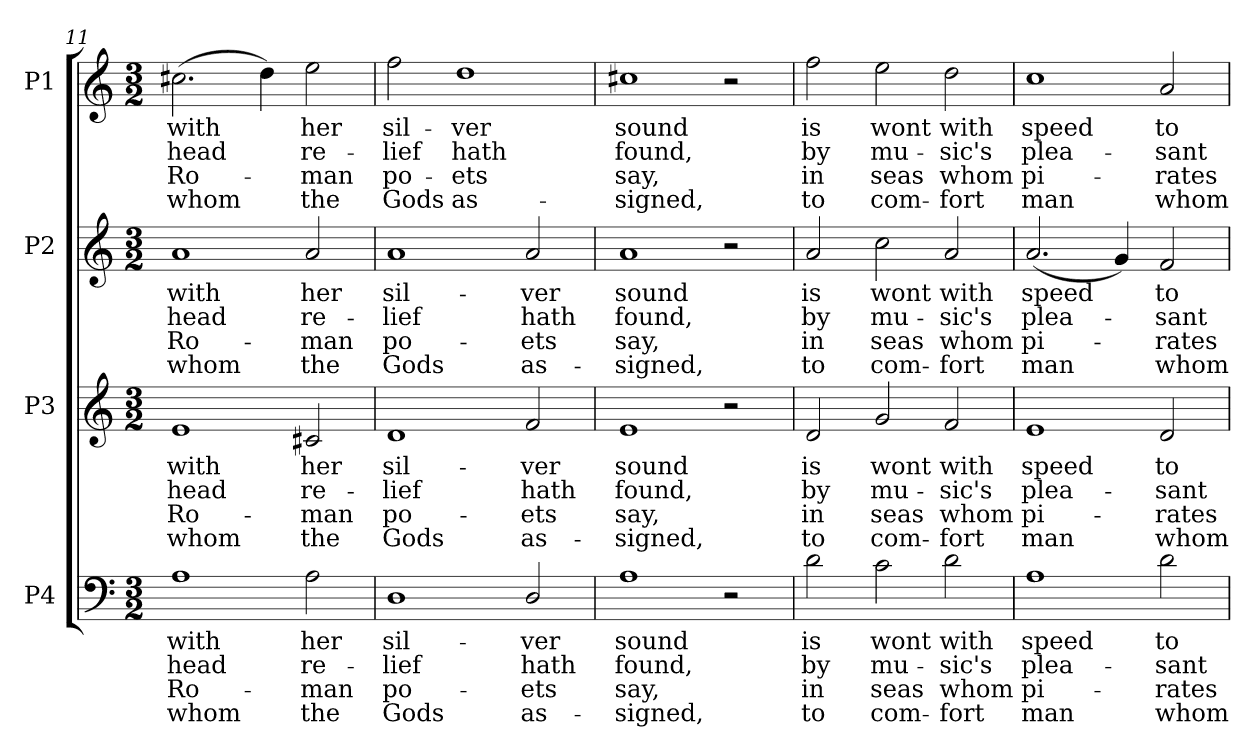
**kern	**text	**text	**text	**text	**kern	**text	**text	**text	**text	**kern	**text	**text	**text	**text	**kern	**text	**text	**text	**text
*part4	*part4	*part4	*part4	*part4	*part3	*part3	*part3	*part3	*part3	*part2	*part2	*part2	*part2	*part2	*part1	*part1	*part1	*part1	*part1
*staff4	*staff4	*staff4	*staff4	*staff4	*staff3	*staff3	*staff3	*staff3	*staff3	*staff2	*staff2	*staff2	*staff2	*staff2	*staff1	*staff1	*staff1	*staff1	*staff1
*I"P4	*	*	*	*	*I"P3	*	*	*	*	*I"P2	*	*	*	*	*I"P1	*	*	*	*
*clefF4	*	*	*	*	*clefG2	*	*	*	*	*clefG2	*	*	*	*	*clefG2	*	*	*	*
*k[]	*	*	*	*	*k[]	*	*	*	*	*k[]	*	*	*	*	*k[]	*	*	*	*
*C:	*	*	*	*	*C:	*	*	*	*	*C:	*	*	*	*	*C:	*	*	*	*
*M3/2	*	*	*	*	*M3/2	*	*	*	*	*M3/2	*	*	*	*	*M3/2	*	*	*	*
=11	=11	=11	=11	=11	=11	=11	=11	=11	=11	=11	=11	=11	=11	=11	=11	=11	=11	=11	=11
!	!LO:LY:b:color=#000000	!LO:LY:b:color=#000000	!LO:LY:b:color=#000000	!LO:LY:b:color=#000000	!	!	!	!	!	!	!	!	!	!	!	!	!	!	!
!	!	!	!	!	!	!LO:LY:b:color=#000000	!LO:LY:b:color=#000000	!LO:LY:b:color=#000000	!LO:LY:b:color=#000000	!	!	!	!	!	!	!	!	!	!
!	!	!	!	!	!	!	!	!	!	!	!LO:LY:b:color=#000000	!LO:LY:b:color=#000000	!LO:LY:b:color=#000000	!LO:LY:b:color=#000000	!	!	!	!	!
!	!	!	!	!	!	!	!	!	!	!	!	!	!	!	!	!LO:LY:b:color=#000000	!LO:LY:b:color=#000000	!LO:LY:b:color=#000000	!LO:LY:b:color=#000000
1Ai	with	head	Ro-	-whom	1ei	with	head	Ro-	-whom	1ai	with	head	Ro-	-whom	(2.cc#Xi\	with	head	Ro-	-whom
.	.	.	.	.	.	.	.	.	.	.	.	.	.	.	4ddi\)	.	.	.	.
!	!LO:LY:b:color=#000000	!LO:LY:b:color=#000000	!LO:LY:b:color=#000000	!LO:LY:b:color=#000000	!	!	!	!	!	!	!	!	!	!	!	!	!	!	!
!	!	!	!	!	!	!LO:LY:b:color=#000000	!LO:LY:b:color=#000000	!LO:LY:b:color=#000000	!LO:LY:b:color=#000000	!	!	!	!	!	!	!	!	!	!
!	!	!	!	!	!	!	!	!	!	!	!LO:LY:b:color=#000000	!LO:LY:b:color=#000000	!LO:LY:b:color=#000000	!LO:LY:b:color=#000000	!	!	!	!	!
!	!	!	!	!	!	!	!	!	!	!	!	!	!	!	!	!LO:LY:b:color=#000000	!LO:LY:b:color=#000000	!LO:LY:b:color=#000000	!LO:LY:b:color=#000000
2Ai\	her	re-	man	the	2c#Xi/	her	re-	man	the	2ai/	her	re-	man	the	2eei\	her	re-	man	the
=12	=12	=12	=12	=12	=12	=12	=12	=12	=12	=12	=12	=12	=12	=12	=12	=12	=12	=12	=12
!	!LO:LY:b:color=#000000	!LO:LY:b:color=#000000	!LO:LY:b:color=#000000	!LO:LY:b:color=#000000	!	!	!	!	!	!	!	!	!	!	!	!	!	!	!
!	!	!	!	!	!	!LO:LY:b:color=#000000	!LO:LY:b:color=#000000	!LO:LY:b:color=#000000	!LO:LY:b:color=#000000	!	!	!	!	!	!	!	!	!	!
!	!	!	!	!	!	!	!	!	!	!	!LO:LY:b:color=#000000	!LO:LY:b:color=#000000	!LO:LY:b:color=#000000	!LO:LY:b:color=#000000	!	!	!	!	!
!	!	!	!	!	!	!	!	!	!	!	!	!	!	!	!	!LO:LY:b:color=#000000	!LO:LY:b:color=#000000	!LO:LY:b:color=#000000	!LO:LY:b:color=#000000
1Di	sil-	-lief	po-	-Gods	1di	sil-	-lief	po-	-Gods	1ai	sil-	-lief	po-	-Gods	2ffi\	sil-	-lief	po-	-Gods
!	!	!	!	!	!	!	!	!	!	!	!	!	!	!	!	!LO:LY:b:color=#000000	!LO:LY:b:color=#000000	!LO:LY:b:color=#000000	!LO:LY:b:color=#000000
.	.	.	.	.	.	.	.	.	.	.	.	.	.	.	1ddi	-ver	hath	ets	as-
!	!LO:LY:b:color=#000000	!LO:LY:b:color=#000000	!LO:LY:b:color=#000000	!LO:LY:b:color=#000000	!	!	!	!	!	!	!	!	!	!	!	!	!	!	!
!	!	!	!	!	!	!LO:LY:b:color=#000000	!LO:LY:b:color=#000000	!LO:LY:b:color=#000000	!LO:LY:b:color=#000000	!	!	!	!	!	!	!	!	!	!
!	!	!	!	!	!	!	!	!	!	!	!LO:LY:b:color=#000000	!LO:LY:b:color=#000000	!LO:LY:b:color=#000000	!LO:LY:b:color=#000000	!	!	!	!	!
2Di/	-ver	hath	ets	as-	2fi/	-ver	hath	-ets	as-	2ai/	-ver	hath	ets	as-	.	.	.	.	.
=13	=13	=13	=13	=13	=13	=13	=13	=13	=13	=13	=13	=13	=13	=13	=13	=13	=13	=13	=13
!	!LO:LY:b:color=#000000	!LO:LY:b:color=#000000	!LO:LY:b:color=#000000	!LO:LY:b:color=#000000	!	!	!	!	!	!	!	!	!	!	!	!	!	!	!
!	!	!	!	!	!	!LO:LY:b:color=#000000	!LO:LY:b:color=#000000	!LO:LY:b:color=#000000	!LO:LY:b:color=#000000	!	!	!	!	!	!	!	!	!	!
!	!	!	!	!	!	!	!	!	!	!	!LO:LY:b:color=#000000	!LO:LY:b:color=#000000	!LO:LY:b:color=#000000	!LO:LY:b:color=#000000	!	!	!	!	!
!	!	!	!	!	!	!	!	!	!	!	!	!	!	!	!	!LO:LY:b:color=#000000	!LO:LY:b:color=#000000	!LO:LY:b:color=#000000	!LO:LY:b:color=#000000
1Ai	sound	found,	-say,	signed,	1ei	sound	found,	say,	signed,	1ai	sound	found,	-say,	signed,	1cc#Xi	sound	found,	-say,	signed,
2r	.	.	.	.	2r	.	.	.	.	2r	.	.	.	.	2r	.	.	.	.
!!LO:LB:g=z
=14	=14	=14	=14	=14	=14	=14	=14	=14	=14	=14	=14	=14	=14	=14	=14	=14	=14	=14	=14
!	!LO:LY:b:color=#000000	!LO:LY:b:color=#000000	!LO:LY:b:color=#000000	!LO:LY:b:color=#000000	!	!	!	!	!	!	!	!	!	!	!	!	!	!	!
!	!	!	!	!	!	!LO:LY:b:color=#000000	!LO:LY:b:color=#000000	!LO:LY:b:color=#000000	!LO:LY:b:color=#000000	!	!	!	!	!	!	!	!	!	!
!	!	!	!	!	!	!	!	!	!	!	!LO:LY:b:color=#000000	!LO:LY:b:color=#000000	!LO:LY:b:color=#000000	!LO:LY:b:color=#000000	!	!	!	!	!
!	!	!	!	!	!	!	!	!	!	!	!	!	!	!	!	!LO:LY:b:color=#000000	!LO:LY:b:color=#000000	!LO:LY:b:color=#000000	!LO:LY:b:color=#000000
2di\	is	by	in	to	2di/	is	by	in	to	2ai/	is	by	in	to	2ffi\	is	by	in	to
!	!LO:LY:b:color=#000000	!LO:LY:b:color=#000000	!LO:LY:b:color=#000000	!LO:LY:b:color=#000000	!	!	!	!	!	!	!	!	!	!	!	!	!	!	!
!	!	!	!	!	!	!LO:LY:b:color=#000000	!LO:LY:b:color=#000000	!LO:LY:b:color=#000000	!LO:LY:b:color=#000000	!	!	!	!	!	!	!	!	!	!
!	!	!	!	!	!	!	!	!	!	!	!LO:LY:b:color=#000000	!LO:LY:b:color=#000000	!LO:LY:b:color=#000000	!LO:LY:b:color=#000000	!	!	!	!	!
!	!	!	!	!	!	!	!	!	!	!	!	!	!	!	!	!LO:LY:b:color=#000000	!LO:LY:b:color=#000000	!LO:LY:b:color=#000000	!LO:LY:b:color=#000000
2ci\	wont	mu-	seas	com-	2gi/	wont	mu-	seas	com-	2cci\	wont	mu-	seas	com-	2eei\	wont	mu-	seas	com-
!	!LO:LY:b:color=#000000	!LO:LY:b:color=#000000	!LO:LY:b:color=#000000	!LO:LY:b:color=#000000	!	!	!	!	!	!	!	!	!	!	!	!	!	!	!
!	!	!	!	!	!	!LO:LY:b:color=#000000	!LO:LY:b:color=#000000	!LO:LY:b:color=#000000	!LO:LY:b:color=#000000	!	!	!	!	!	!	!	!	!	!
!	!	!	!	!	!	!	!	!	!	!	!LO:LY:b:color=#000000	!LO:LY:b:color=#000000	!LO:LY:b:color=#000000	!LO:LY:b:color=#000000	!	!	!	!	!
!	!	!	!	!	!	!	!	!	!	!	!	!	!	!	!	!LO:LY:b:color=#000000	!LO:LY:b:color=#000000	!LO:LY:b:color=#000000	!LO:LY:b:color=#000000
2di\	with	-sic's	-whom	fort	2fi/	with	-sic's	-whom	fort	2ai/	with	-sic's	-whom	fort	2ddi\	with	-sic's	-whom	fort
=15	=15	=15	=15	=15	=15	=15	=15	=15	=15	=15	=15	=15	=15	=15	=15	=15	=15	=15	=15
!	!LO:LY:b:color=#000000	!LO:LY:b:color=#000000	!LO:LY:b:color=#000000	!LO:LY:b:color=#000000	!	!	!	!	!	!	!	!	!	!	!	!	!	!	!
!	!	!	!	!	!	!LO:LY:b:color=#000000	!LO:LY:b:color=#000000	!LO:LY:b:color=#000000	!LO:LY:b:color=#000000	!	!	!	!	!	!	!	!	!	!
!	!	!	!	!	!	!	!	!	!	!	!LO:LY:b:color=#000000	!LO:LY:b:color=#000000	!LO:LY:b:color=#000000	!LO:LY:b:color=#000000	!	!	!	!	!
!	!	!	!	!	!	!	!	!	!	!	!	!	!	!	!	!LO:LY:b:color=#000000	!LO:LY:b:color=#000000	!LO:LY:b:color=#000000	!LO:LY:b:color=#000000
1Ai	speed	plea-	pi-	-man	1ei	speed	plea-	pi-	-man	(2.ai/	speed	plea-	pi-	-man	1cci	speed	plea-	pi-	-man
.	.	.	.	.	.	.	.	.	.	4gi/)	.	.	.	.	.	.	.	.	.
!	!LO:LY:b:color=#000000	!LO:LY:b:color=#000000	!LO:LY:b:color=#000000	!LO:LY:b:color=#000000	!	!	!	!	!	!	!	!	!	!	!	!	!	!	!
!	!	!	!	!	!	!LO:LY:b:color=#000000	!LO:LY:b:color=#000000	!LO:LY:b:color=#000000	!LO:LY:b:color=#000000	!	!	!	!	!	!	!	!	!	!
!	!	!	!	!	!	!	!	!	!	!	!LO:LY:b:color=#000000	!LO:LY:b:color=#000000	!LO:LY:b:color=#000000	!LO:LY:b:color=#000000	!	!	!	!	!
!	!	!	!	!	!	!	!	!	!	!	!	!	!	!	!	!LO:LY:b:color=#000000	!LO:LY:b:color=#000000	!LO:LY:b:color=#000000	!LO:LY:b:color=#000000
2di\	to	-sant	rates	whom	2di/	to	-sant	rates	whom	2fi/	to	-sant	rates	whom	2ai/	to	-sant	rates	whom
=	=	=	=	=	=	=	=	=	=	=	=	=	=	=	=	=	=	=	=
*-	*-	*-	*-	*-	*-	*-	*-	*-	*-	*-	*-	*-	*-	*-	*-	*-	*-	*-	*-
